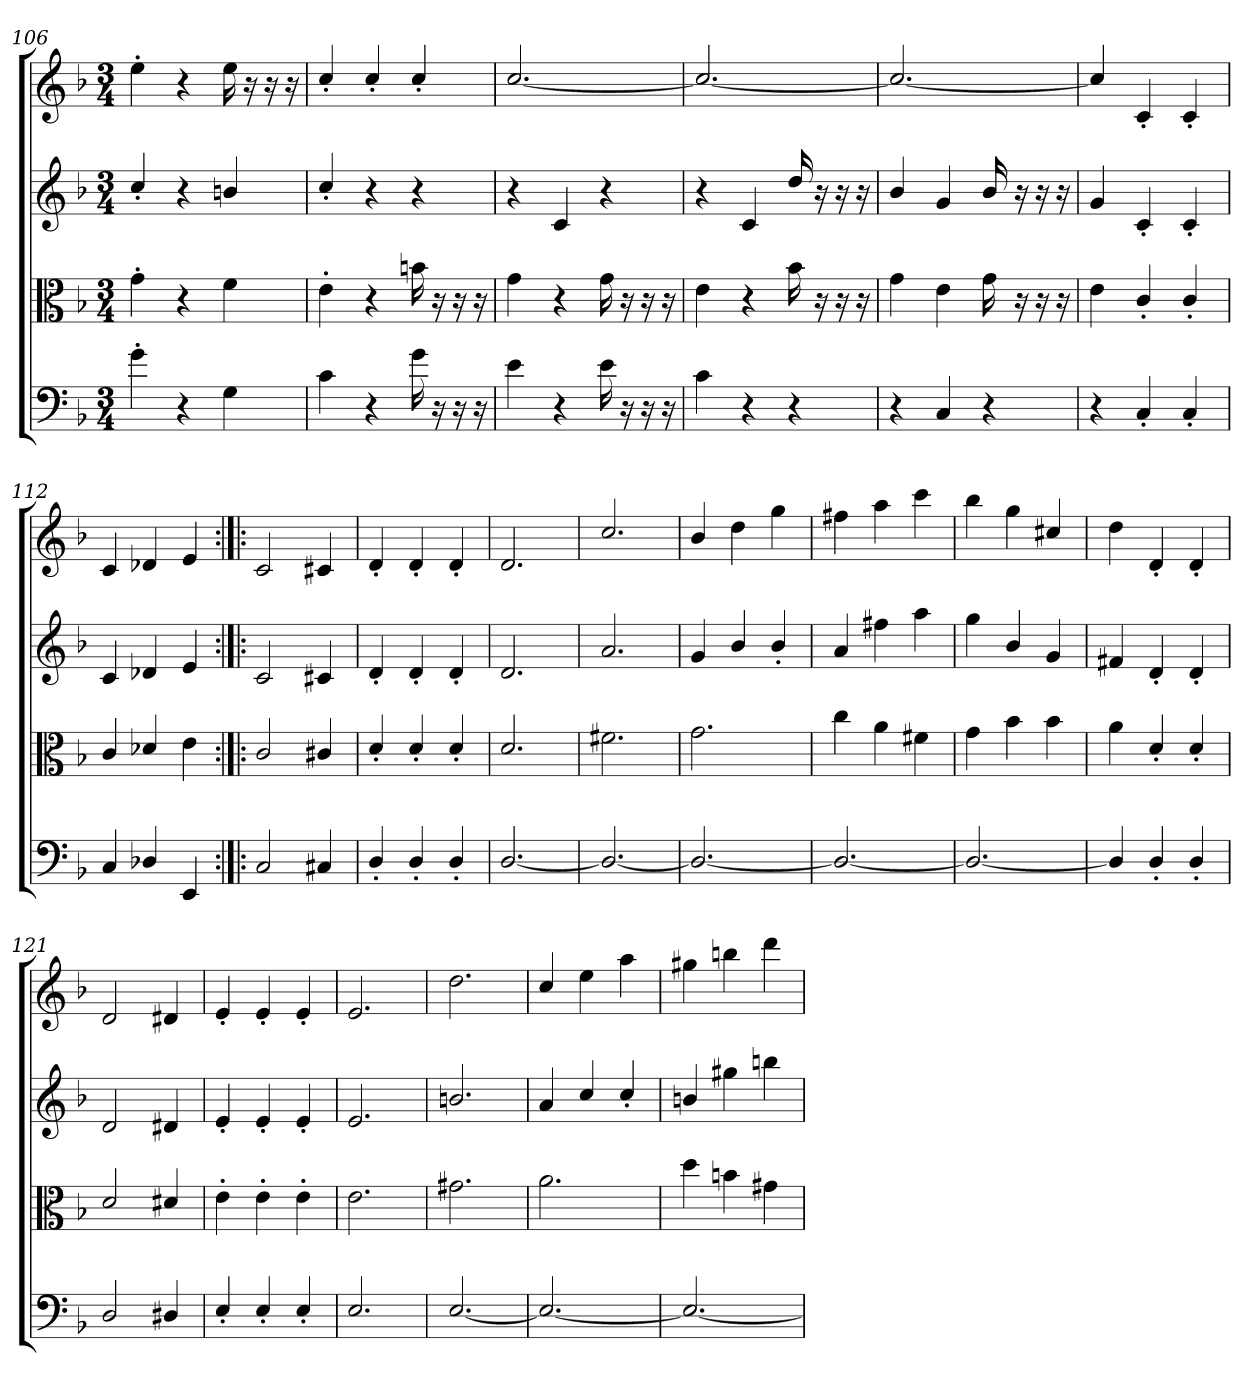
**kern	**kern	**kern	**kern
*part4	*part3	*part2	*part1
*staff4	*staff3	*staff2	*staff1
*clefF4	*clefC3	*clefG2	*clefG2
*k[b-]	*k[b-]	*k[b-]	*k[b-]
*F:	*F:	*F:	*F:
*M3/4	*M3/4	*M3/4	*M3/4
=106	=106	=106	=106
4g'\	4g'\	4cc'/	4ee'\
4r	4r	4r	4r
4G\	4f\	4bn/	16ee\
.	.	.	16r
.	.	.	16r
.	.	.	16r
=107	=107	=107	=107
4c\	4e'\	4cc'/	4cc'/
4r	4r	4r	4cc'/
16g\	16bn\	4r	4cc'/
16r	16r	.	.
16r	16r	.	.
16r	16r	.	.
=108	=108	=108	=108
4e\	4g\	4r	[2.cc/
4r	4r	4c/	.
16e\	16g\	4r	.
16r	16r	.	.
16r	16r	.	.
16r	16r	.	.
=109	=109	=109	=109
4c\	4e\	4r	2.cc/_
4r	4r	4c/	.
4r	16b-\	16dd/	.
.	16r	16r	.
.	16r	16r	.
.	16r	16r	.
=110	=110	=110	=110
4r	4g\	4b-/	2.cc/_
4C/	4e\	4g/	.
4r	16g\	16b-/	.
.	16r	16r	.
.	16r	16r	.
.	16r	16r	.
=111	=111	=111	=111
4r	4e\	4g/	4cc/]
4C'/	4c'/	4c'/	4c'/
4C'/	4c'/	4c'/	4c'/
=112	=112	=112	=112
4C/	4c/	4c/	4c/
4D-X/	4d-X/	4d-X/	4d-X/
4EE/	4e\	4e/	4e/
=113:|!|:	=113:|!|:	=113:|!|:	=113:|!|:
2C/	2c/	2c/	2c/
4C#X/	4c#X/	4c#X/	4c#X/
=114	=114	=114	=114
4D'/	4d'/	4d'/	4d'/
4D'/	4d'/	4d'/	4d'/
4D'/	4d'/	4d'/	4d'/
=115	=115	=115	=115
[2.D/	2.d/	2.d/	2.d/
=116	=116	=116	=116
2.D/_	2.f#X\	2.a/	2.cc/
=117	=117	=117	=117
2.D/_	2.g\	4g/	4b-/
.	.	4b-/	4dd\
.	.	4b-'/	4gg\
=118	=118	=118	=118
2.D/_	4cc\	4a/	4ff#X\
.	4a\	4ff#X\	4aa\
.	4f#X\	4aa\	4ccc\
=119	=119	=119	=119
2.D/_	4g\	4gg\	4bb-\
.	4b-\	4b-/	4gg\
.	4b-\	4g/	4cc#X/
=120	=120	=120	=120
4D/]	4a\	4f#X/	4dd\
4D'/	4d'/	4d'/	4d'/
4D'/	4d'/	4d'/	4d'/
=121	=121	=121	=121
2D/	2d/	2d/	2d/
4D#X/	4d#X/	4d#X/	4d#X/
=122	=122	=122	=122
4E'/	4e'\	4e'/	4e'/
4E'/	4e'\	4e'/	4e'/
4E'/	4e'\	4e'/	4e'/
=123	=123	=123	=123
2.E/	2.e\	2.e/	2.e/
=124	=124	=124	=124
[2.E/	2.g#X\	2.bn/	2.dd\
=125	=125	=125	=125
2.E/_	2.a\	4a/	4cc/
.	.	4cc/	4ee\
.	.	4cc'/	4aa\
=126	=126	=126	=126
2.E/_	4dd\	4bn/	4gg#X\
.	4bn\	4gg#X\	4bbn\
.	4g#X\	4bbn\	4ddd\
=	=	=	=
*-	*-	*-	*-
